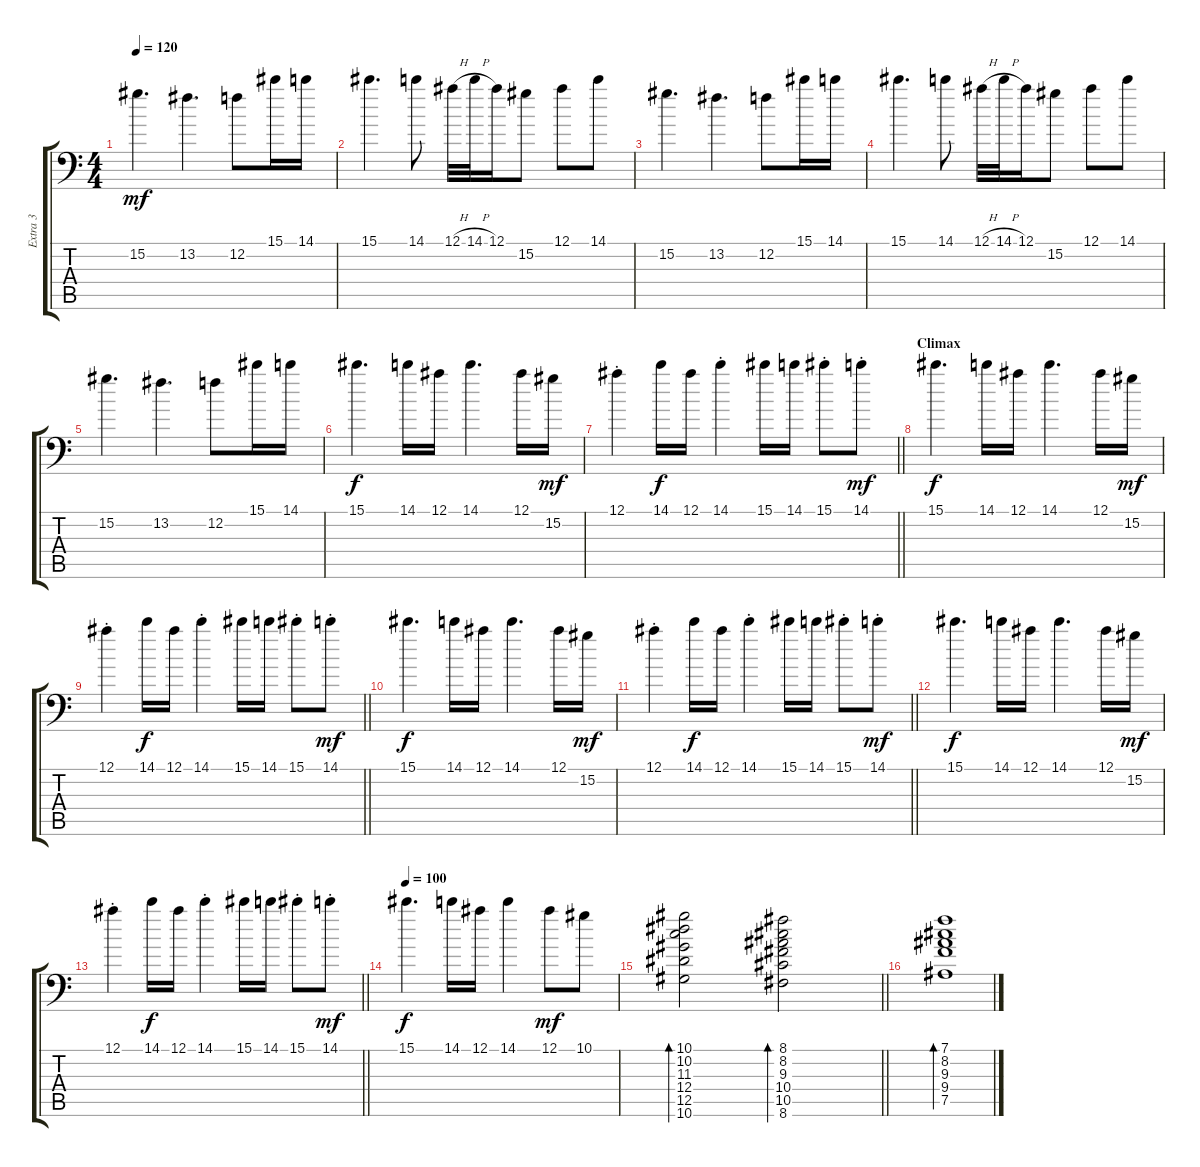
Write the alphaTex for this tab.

\track ("Extra 3" "Extra 3") {instrument acousticguitarsteel}
\staff {score tabs}
\tuning (Bb3 F3 Db3 Ab2 Eb2 Bb1) {hide}
\ts (4 4)
\tempo 120
\clef f4
\ks c
15.2.4{d dy mf} 13.2.4{d} 12.2.8 15.1.16 14.1.16 |
15.1.4{d} 14.1.8 12.1{h}.32 14.1{h}.32 12.1.16 15.2.8 12.1.8 14.1.8 |
15.2.4{d} 13.2.4{d} 12.2.8 15.1.16 14.1.16 |
15.1.4{d} 14.1.8 12.1{h}.32 14.1{h}.32 12.1.16 15.2.8 12.1.8 14.1.8 |
15.2.4{d} 13.2.4{d} 12.2.8 15.1.16 14.1.16 |
15.1.4{d dy f} 14.1.16 12.1.16 14.1.4{d} 12.1.16 15.2.16{dy mf} |
\barLineRight lightlight
12.1{st}.4 14.1.16{dy f} 12.1.16 14.1{st}.4 15.1.16 14.1.16 15.1{st}.8 14.1{st}.8{dy mf} |
\section ("" "Climax")
15.1.4{d dy f} 14.1.16 12.1.16 14.1.4{d} 12.1.16 15.2.16{dy mf} |
\barLineRight lightlight
12.1{st}.4 14.1.16{dy f} 12.1.16 14.1{st}.4 15.1.16 14.1.16 15.1{st}.8 14.1{st}.8{dy mf} |
15.1.4{d dy f} 14.1.16 12.1.16 14.1.4{d} 12.1.16 15.2.16{dy mf} |
\barLineRight lightlight
12.1{st}.4 14.1.16{dy f} 12.1.16 14.1{st}.4 15.1.16 14.1.16 15.1{st}.8 14.1{st}.8{dy mf} |
15.1.4{d dy f} 14.1.16 12.1.16 14.1.4{d} 12.1.16 15.2.16{dy mf} |
\barLineRight lightlight
12.1{st}.4 14.1.16{dy f} 12.1.16 14.1{st}.4 15.1.16 14.1.16 15.1{st}.8 14.1{st}.8{dy mf} |
\tempo 100
15.1.4{d dy f} 14.1.16 12.1.16 14.1.4 12.1.8{dy mf} 10.1.8 |
\barLineRight lightlight
(10.1 10.2 11.3 12.4 12.5 10.6).2{bd 240} (8.1 8.2 9.3 10.4 10.5 8.6).2{bd 240} |
(7.1 8.2 9.3 9.4 7.5).1{bd 480}
